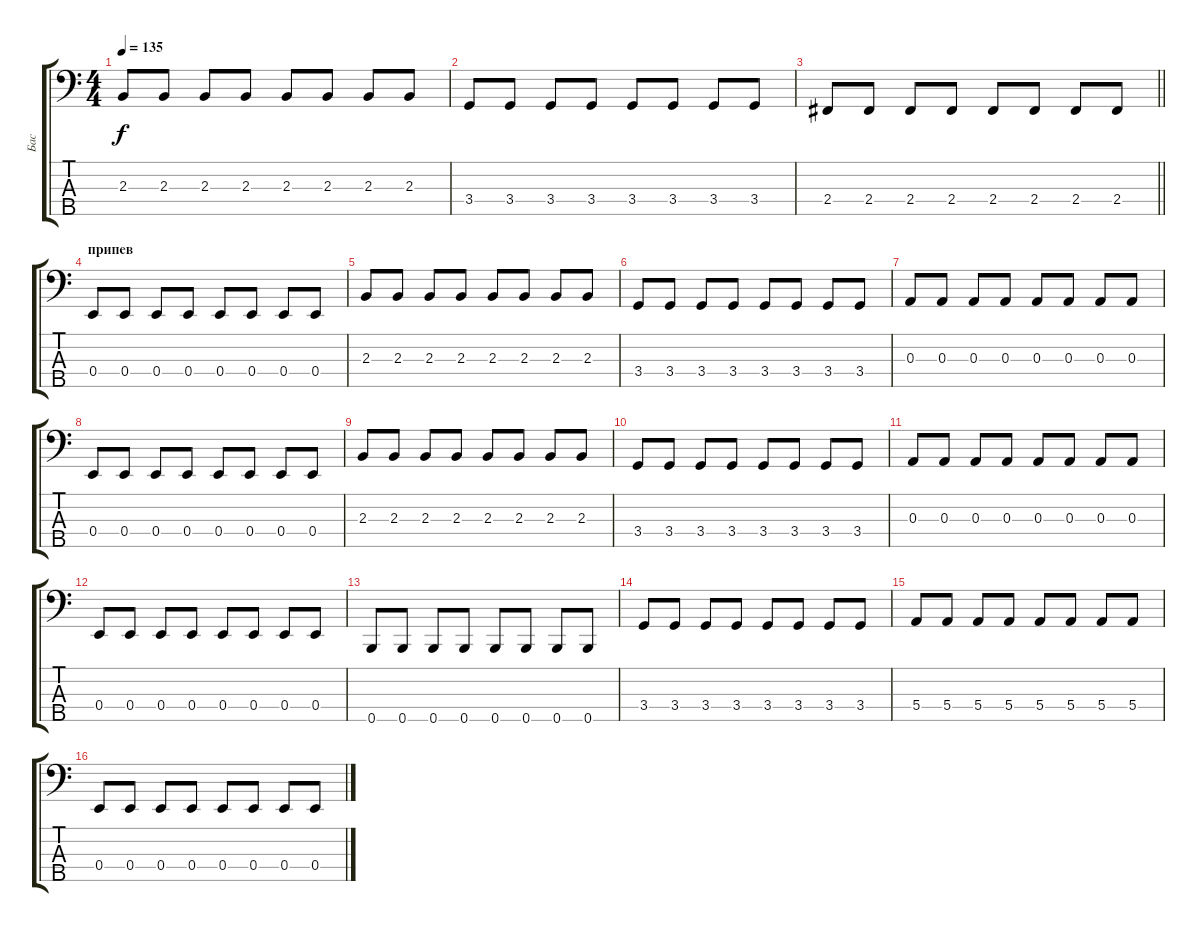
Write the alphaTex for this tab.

\track ("Бас" "Бас") {instrument electricbassfinger}
\staff {score tabs}
\tuning (G2 D2 A1 E1 B0) {hide}
\ts (4 4)
\tempo 135
\clef f4
\ks c
2.3.8{dy f} 2.3.8 2.3.8 2.3.8 2.3.8 2.3.8 2.3.8 2.3.8 |
3.4.8 3.4.8 3.4.8 3.4.8 3.4.8 3.4.8 3.4.8 3.4.8 |
\barLineRight lightlight
2.4.8 2.4.8 2.4.8 2.4.8 2.4.8 2.4.8 2.4.8 2.4.8 |
\section ("" "припев")
0.4.8 0.4.8 0.4.8 0.4.8 0.4.8 0.4.8 0.4.8 0.4.8 |
2.3.8 2.3.8 2.3.8 2.3.8 2.3.8 2.3.8 2.3.8 2.3.8 |
3.4.8 3.4.8 3.4.8 3.4.8 3.4.8 3.4.8 3.4.8 3.4.8 |
0.3.8 0.3.8 0.3.8 0.3.8 0.3.8 0.3.8 0.3.8 0.3.8 |
0.4.8 0.4.8 0.4.8 0.4.8 0.4.8 0.4.8 0.4.8 0.4.8 |
2.3.8 2.3.8 2.3.8 2.3.8 2.3.8 2.3.8 2.3.8 2.3.8 |
3.4.8 3.4.8 3.4.8 3.4.8 3.4.8 3.4.8 3.4.8 3.4.8 |
0.3.8 0.3.8 0.3.8 0.3.8 0.3.8 0.3.8 0.3.8 0.3.8 |
0.4.8 0.4.8 0.4.8 0.4.8 0.4.8 0.4.8 0.4.8 0.4.8 |
0.5.8 0.5.8 0.5.8 0.5.8 0.5.8 0.5.8 0.5.8 0.5.8 |
3.4.8 3.4.8 3.4.8 3.4.8 3.4.8 3.4.8 3.4.8 3.4.8 |
5.4.8 5.4.8 5.4.8 5.4.8 5.4.8 5.4.8 5.4.8 5.4.8 |
0.4.8 0.4.8 0.4.8 0.4.8 0.4.8 0.4.8 0.4.8 0.4.8
